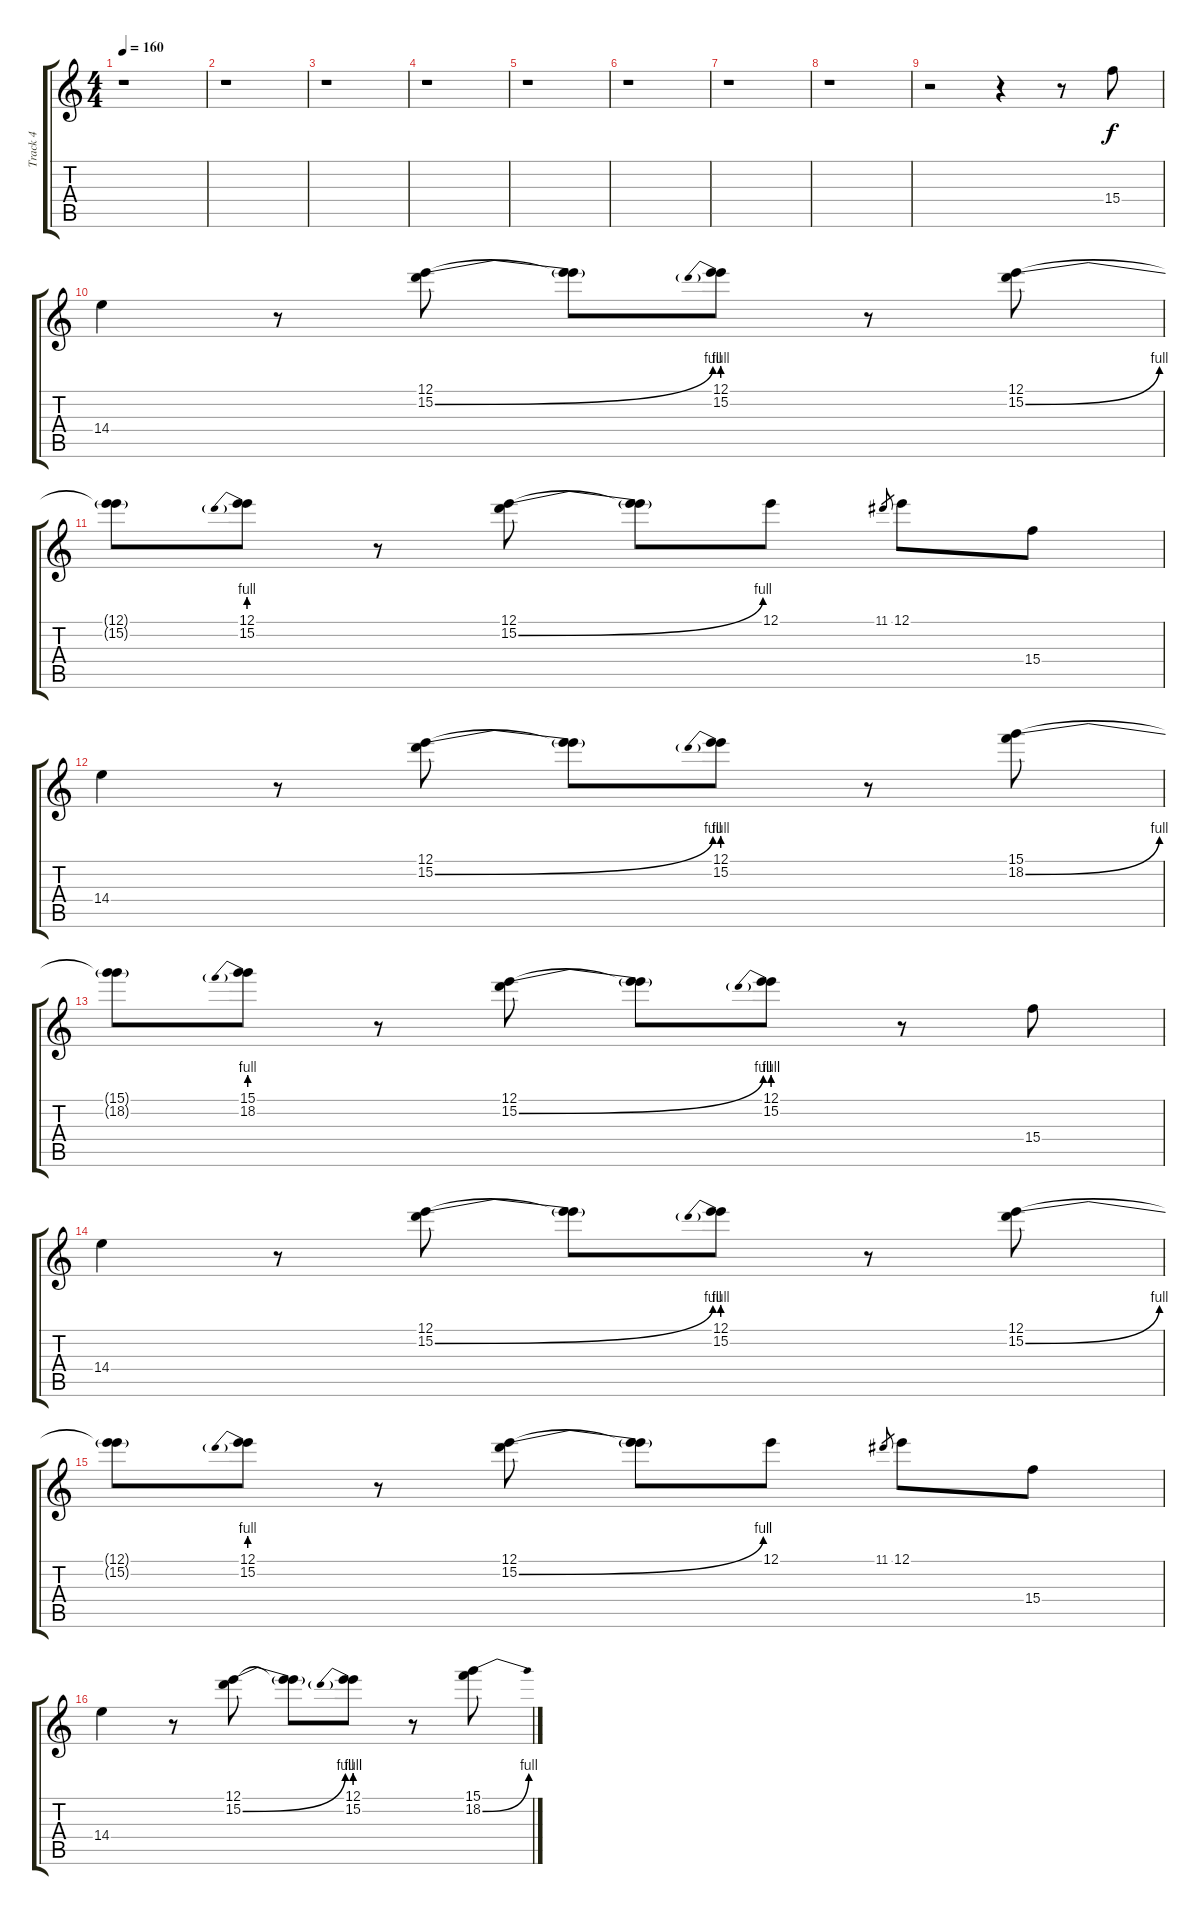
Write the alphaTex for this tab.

\track ("Track 4" "Track 4") {instrument overdrivenguitar}
\staff {score tabs}
\tuning (E4 B3 G3 D3 A2 E2) {hide}
\ts (4 4)
\tempo 160
\clef g2
\ks c
r.1{dy f instrument overdrivenguitar} |
r.1 |
r.1 |
r.1 |
r.1 |
r.1 |
r.1 |
r.1 |
r.2 r.4 r.8 15.4.8 |
14.4.4 r.8 (12.1 15.2{be (bend 0 0 60 4)}).8 (12.1{t} 15.2{t}).8 (12.1 15.2{be (prebend 0 4 60 4)}).8 r.8 (12.1 15.2{be (bend 0 0 60 4)}).8 |
(12.1{t} 15.2{t}).8 (12.1 15.2{be (prebend 0 4 60 4)}).8 r.8 (12.1 15.2{be (bend 0 0 60 4)}).8 (12.1{t} 15.2{t}).8 12.1.8 11.1.8{gr} 12.1.8 15.4.8 |
14.4.4 r.8 (12.1 15.2{be (bend 0 0 60 4)}).8 (12.1{t} 15.2{t}).8 (12.1 15.2{be (prebend 0 4 60 4)}).8 r.8 (15.1 18.2{be (bend 0 0 60 4)}).8 |
(15.1{t} 18.2{t}).8 (15.1 18.2{be (prebend 0 4 60 4)}).8 r.8 (12.1 15.2{be (bend 0 0 60 4)}).8 (12.1{t} 15.2{t}).8 (12.1 15.2{be (prebend 0 4 60 4)}).8 r.8 15.4.8 |
14.4.4 r.8 (12.1 15.2{be (bend 0 0 60 4)}).8 (12.1{t} 15.2{t}).8 (12.1 15.2{be (prebend 0 4 60 4)}).8 r.8 (12.1 15.2{be (bend 0 0 60 4)}).8 |
(12.1{t} 15.2{t}).8 (12.1 15.2{be (prebend 0 4 60 4)}).8 r.8 (12.1 15.2{be (bend 0 0 60 4)}).8 (12.1{t} 15.2{t}).8 12.1.8 11.1.8{gr} 12.1.8 15.4.8 |
14.4.4 r.8 (12.1 15.2{be (bend 0 0 60 4)}).8 (12.1{t} 15.2{t}).8 (12.1 15.2{be (prebend 0 4 60 4)}).8 r.8 (15.1 18.2{be (bend 0 0 60 4)}).8
